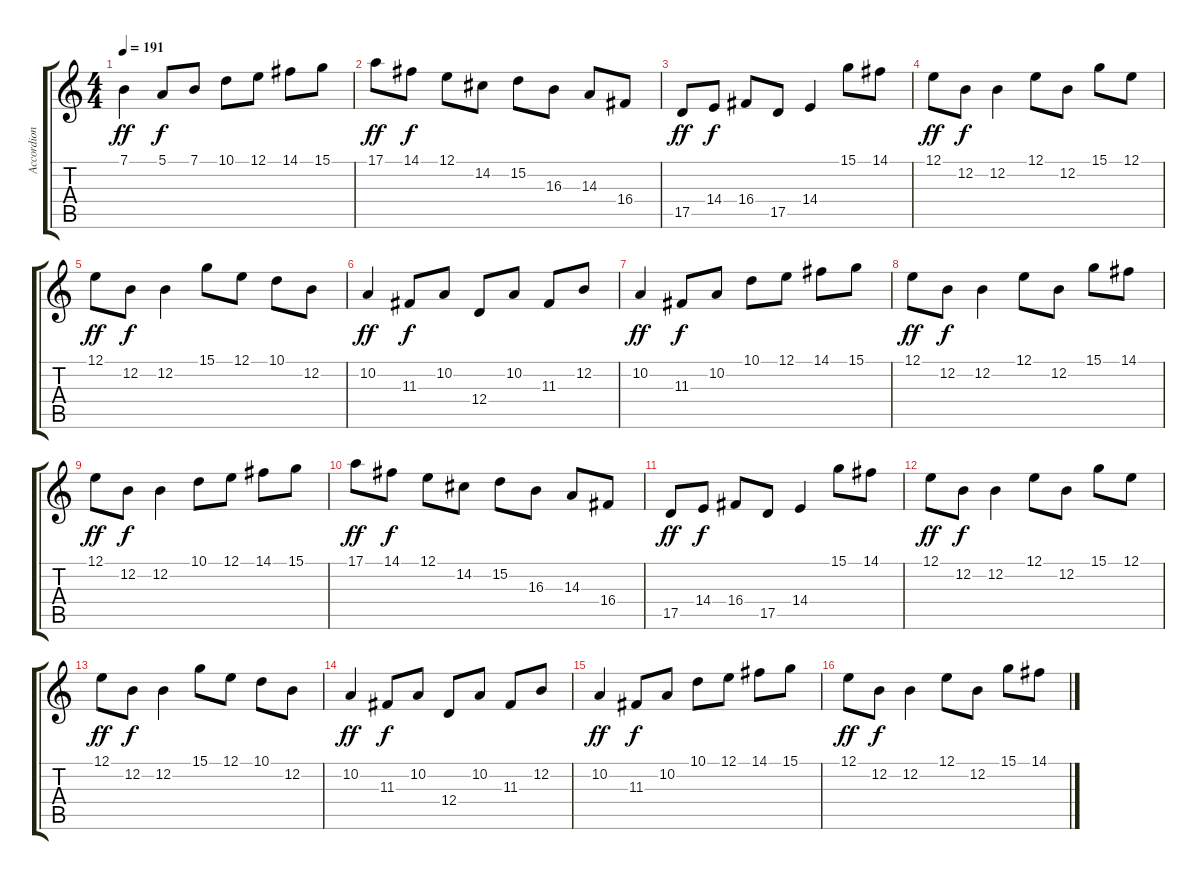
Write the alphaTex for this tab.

\track ("Accordion 1" "Accordion ") {instrument tangoaccordion}
\staff {score tabs}
\tuning (E4 B3 G3 D3 A2 E2) {hide}
\ts (4 4)
\tempo 191
\clef g2
\ks c
7.1.4{dy ff} 5.1.8{dy f} 7.1.8 10.1.8 12.1.8 14.1.8 15.1.8 |
17.1.8{dy ff} 14.1.8{dy f} 12.1.8 14.2.8 15.2.8 16.3.8 14.3.8 16.4.8 |
17.5.8{dy ff} 14.4.8{dy f} 16.4.8 17.5.8 14.4.4 15.1.8 14.1.8 |
12.1.8{dy ff} 12.2.8{dy f} 12.2.4 12.1.8 12.2.8 15.1.8 12.1.8 |
12.1.8{dy ff} 12.2.8{dy f} 12.2.4 15.1.8 12.1.8 10.1.8 12.2.8 |
10.2.4{dy ff} 11.3.8{dy f} 10.2.8 12.4.8 10.2.8 11.3.8 12.2.8 |
10.2.4{dy ff} 11.3.8{dy f} 10.2.8 10.1.8 12.1.8 14.1.8 15.1.8 |
12.1.8{dy ff} 12.2.8{dy f} 12.2.4 12.1.8 12.2.8 15.1.8 14.1.8 |
12.1.8{dy ff} 12.2.8{dy f} 12.2.4 10.1.8 12.1.8 14.1.8 15.1.8 |
17.1.8{dy ff} 14.1.8{dy f} 12.1.8 14.2.8 15.2.8 16.3.8 14.3.8 16.4.8 |
17.5.8{dy ff} 14.4.8{dy f} 16.4.8 17.5.8 14.4.4 15.1.8 14.1.8 |
12.1.8{dy ff} 12.2.8{dy f} 12.2.4 12.1.8 12.2.8 15.1.8 12.1.8 |
12.1.8{dy ff} 12.2.8{dy f} 12.2.4 15.1.8 12.1.8 10.1.8 12.2.8 |
10.2.4{dy ff} 11.3.8{dy f} 10.2.8 12.4.8 10.2.8 11.3.8 12.2.8 |
10.2.4{dy ff} 11.3.8{dy f} 10.2.8 10.1.8 12.1.8 14.1.8 15.1.8 |
12.1.8{dy ff} 12.2.8{dy f} 12.2.4 12.1.8 12.2.8 15.1.8 14.1.8
